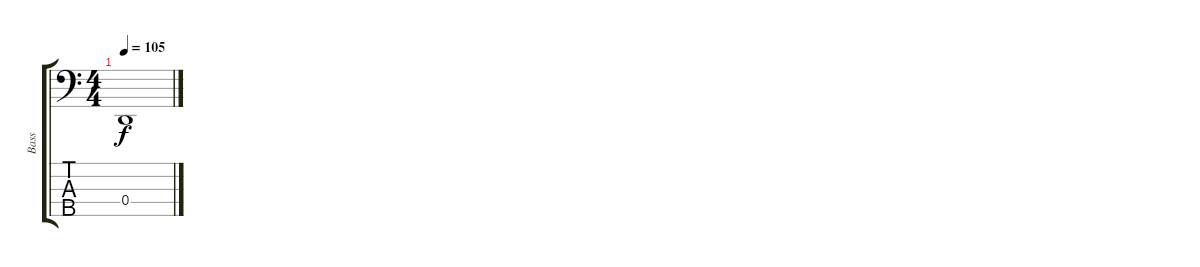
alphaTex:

\track ("Bass" "Bass") {instrument electricbassfinger}
\staff {score tabs}
\tuning (F2 C2 G1 D1 A0) {hide}
\ts (4 4)
\tempo 105
\clef f4
\ks c
0.4{t}.1{dy f}
